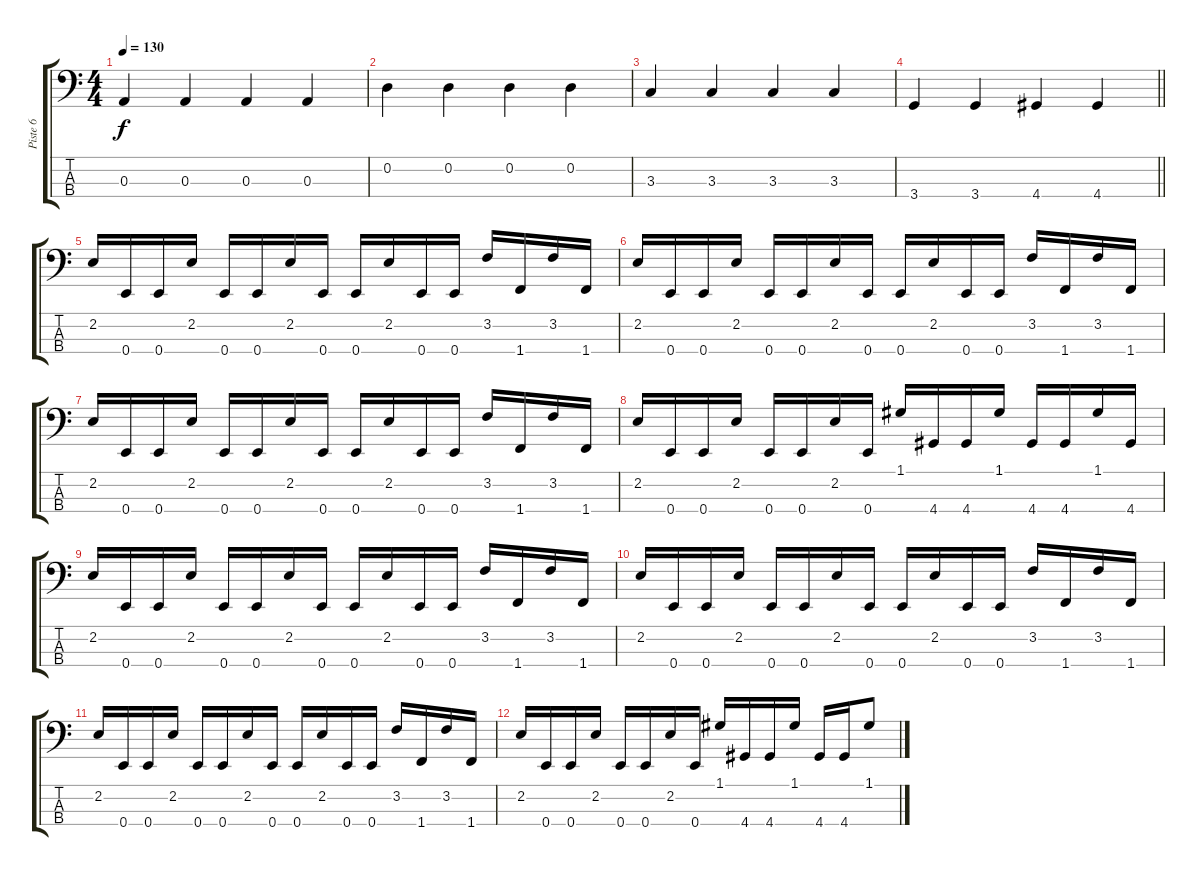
\track ("Piste 6" "Piste 6") {instrument electricbassfinger}
\staff {score tabs}
\tuning (G2 D2 A1 E1) {hide}
\ts (4 4)
\tempo 130
\clef f4
\ks c
0.3.4{dy f} 0.3.4 0.3.4 0.3.4 |
0.2.4 0.2.4 0.2.4 0.2.4 |
3.3.4 3.3.4 3.3.4 3.3.4 |
\barLineRight lightlight
3.4.4 3.4.4 4.4.4 4.4.4 |
\section ("" "")
2.2.16 0.4.16 0.4.16 2.2.16 0.4.16 0.4.16 2.2.16 0.4.16 0.4.16 2.2.16 0.4.16 0.4.16 3.2.16 1.4.16 3.2.16 1.4.16 |
2.2.16 0.4.16 0.4.16 2.2.16 0.4.16 0.4.16 2.2.16 0.4.16 0.4.16 2.2.16 0.4.16 0.4.16 3.2.16 1.4.16 3.2.16 1.4.16 |
2.2.16 0.4.16 0.4.16 2.2.16 0.4.16 0.4.16 2.2.16 0.4.16 0.4.16 2.2.16 0.4.16 0.4.16 3.2.16 1.4.16 3.2.16 1.4.16 |
2.2.16 0.4.16 0.4.16 2.2.16 0.4.16 0.4.16 2.2.16 0.4.16 1.1.16 4.4.16 4.4.16 1.1.16 4.4.16 4.4.16 1.1.16 4.4.16 |
2.2.16 0.4.16 0.4.16 2.2.16 0.4.16 0.4.16 2.2.16 0.4.16 0.4.16 2.2.16 0.4.16 0.4.16 3.2.16 1.4.16 3.2.16 1.4.16 |
2.2.16 0.4.16 0.4.16 2.2.16 0.4.16 0.4.16 2.2.16 0.4.16 0.4.16 2.2.16 0.4.16 0.4.16 3.2.16 1.4.16 3.2.16 1.4.16 |
2.2.16 0.4.16 0.4.16 2.2.16 0.4.16 0.4.16 2.2.16 0.4.16 0.4.16 2.2.16 0.4.16 0.4.16 3.2.16 1.4.16 3.2.16 1.4.16 |
2.2.16 0.4.16 0.4.16 2.2.16 0.4.16 0.4.16 2.2.16 0.4.16 1.1.16 4.4.16 4.4.16 1.1.16 4.4.16 4.4.16 1.1.8
